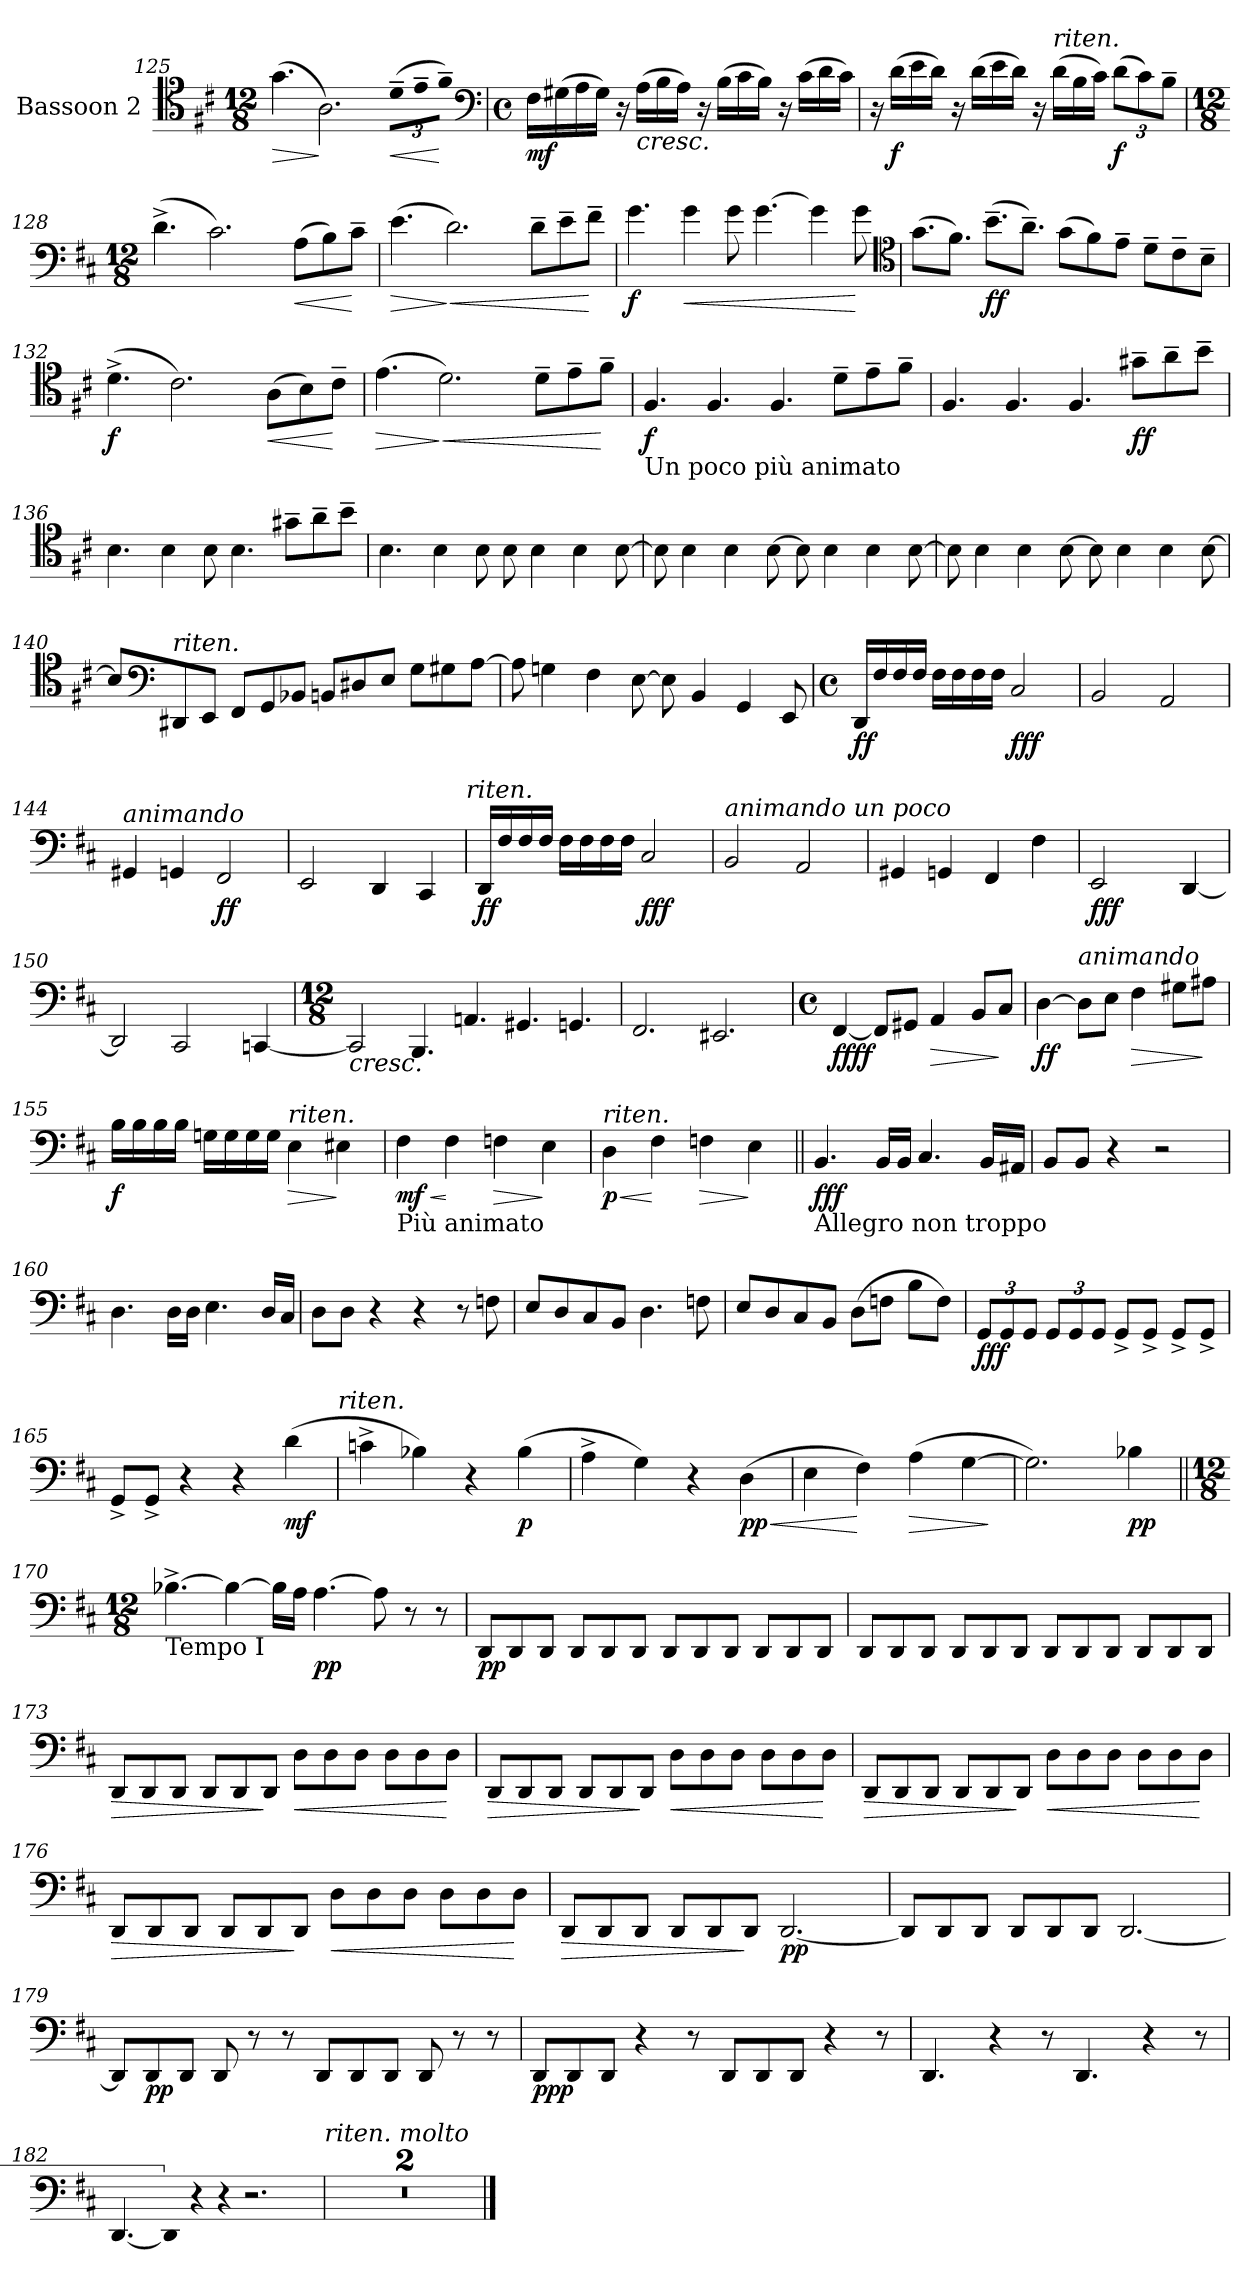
**kern	**dynam
*part1	*part1
*staff1	*staff1
*I"Bassoon 2	*
*I'Bsn	*
*clefC4	*
*k[f#c#]	*
*M12/8	*
=125	=125
!LO:N:vis=4.	!LO:HP:b
(4g\	>
!LO:N:vis=2.	!
2A\)	]
!LO:N:vis=8	!LO:HP:b
(12d~\L	<
!LO:N:vis=8	!
12e~\	.
!LO:N:vis=8	!
12f#~\J)	[
*clefF4	*
=126	=126
*M4/4	*
*met(c)	*
16F#\LL	mf
(16G#X\	.
16A\	.
16G#\JJ)	.
16r	.
!LO:TX:b:i:t=cresc.	!
(16A\LL	.
16B\	.
16A\JJ)	.
16r	.
(16B\LL	.
16c#\	.
16B\JJ)	.
16r	.
(16c#\LL	.
16d\	.
16c#\JJ)	.
=127	=127
16r	.
(16d\LL	f
16e\	.
16d\JJ)	.
16r	.
(16d\LL	.
16e\	.
16d\JJ)	.
16r	.
!LO:TX:a:i:t=riten.	!
(16d\LL	.
16B\	.
16c#\JJ)	.
(12d\L	f
12c#\)	.
12B~\J	.
=128	=128
*M12/8	*
(4.d^\	.
2.c#\)	.
!	!LO:HP:b
(8A\L	<
8B\)	.
8c#~\J	[
=129	=129
!	!LO:HP:b
(4.e\	>
!	!LO:HP:n=1:b
2.d\)	] <
8d~\L	.
8e~\	.
8f#~\J	[
=130	=130
4.g\	f
!	!LO:HP:b
4g\	<
8g\	.
[4.g\	.
4g\]	.
8g\	[
*clefC4	*
=131	=131
(8.g\L	.
8.f#\J)	.
(8.b~\L	ff
8.a~\J)	.
(8g\L	.
8f#\)	.
8e~\J	.
8d~\L	.
8c#~\	.
8B~\J	.
=132	=132
(4.d^\	f
2.c#\)	.
!	!LO:HP:b
(8A\L	<
8B\)	.
8c#~\J	[
=133	=133
!	!LO:HP:b
(4.e\	>
!	!LO:HP:n=1:b
2.d\)	] <
8d~\L	.
8e~\	.
8f#~\J	[
=134	=134
!LO:TX:b:t=Un poco più animato	!
4.F#/	f
4.F#/	.
4.F#/	.
8d~\L	.
8e~\	.
8f#~\J	.
=135	=135
4.F#/	.
4.F#/	.
4.F#/	.
8g#X~\L	ff
8a~\	.
8b~\J	.
=136	=136
4.B\	.
4B\	.
8B\	.
4.B\	.
8g#X~\L	.
8a~\	.
8b~\J	.
=137	=137
4.B\	.
4B\	.
8B\	.
8B\	.
4B\	.
4B\	.
[8B\	.
=138	=138
8B\]	.
4B\	.
4B\	.
[8B\	.
8B\]	.
4B\	.
4B\	.
[8B\	.
=139	=139
8B\]	.
4B\	.
4B\	.
[8B\	.
8B\]	.
4B\	.
4B\	.
[8B\	.
=140	=140
8B/L]	.
*clefF4	*
!LO:TX:a:i:t=riten.	!
8DD#X/	.
8EE/J	.
8FF#/L	.
8GG/	.
8BB-X/J	.
8BBn/L	.
8D#X/	.
8E/J	.
8G\L	.
8G#X\	.
[8A\J	.
=141	=141
8A\]	.
4Gn\	.
4F#\	.
[8E\	.
8E\]	.
4BB/	.
4GG/	.
8EE/	.
=142	=142
*M4/4	*
*met(c)	*
*MM72	*
16DD/LL	ff
16F#/	.
16F#/	.
16F#/JJ	.
16F#\LL	.
16F#\	.
16F#\	.
16F#\JJ	.
2C#/	fff
=143	=143
2BB/	.
2AA/	.
=144	=144
!LO:TX:a:i:t=animando	!
4GG#X/	.
4GGn/	.
2FF#/	ff
=145	=145
2EE/	.
4DD/	.
4CC#/	.
!LO:TX:a:i:t=riten.	!
=146	=146
16DD/LL	ff
16F#/	.
16F#/	.
16F#/JJ	.
16F#\LL	.
16F#\	.
16F#\	.
16F#\JJ	.
2C#/	fff
=147	=147
!LO:TX:a:i:t=animando un poco	!
2BB/	.
2AA/	.
=148	=148
4GG#X/	.
4GGn/	.
4FF#/	.
4F#\	.
=149	=149
!LO:N:vis=2	!
2.EE/	fff
[4DD/	.
=150	=150
2DD/]	.
!LO:N:vis=2	!
2.CC#/	.
[4CCn/	.
=151	=151
*M12/8	*
!LO:TX:b:i:t=cresc.	!
2CC/]	.
4.BBB/	.
4.AAn/	.
4.GG#X/	.
4.GGn/	.
=152	=152
2.FF#/	.
2.EE#X/	.
=153	=153
*M4/4	*
*met(c)	*
*MM72	*
[4FF#/	ffff
8FF#/L]	.
8GG#X/J	.
!	!LO:HP:b
4AA/	>
8BB/L	.
8C#/J	]
=154	=154
[4D\	ff
!LO:TX:a:i:t=animando	!
8D\L]	.
8E\J	.
!	!LO:HP:b
4F#\	>
8G#X\L	.
8A#X\J	]
=155	=155
16B\LL	f
16B\	.
16B\	.
16B\JJ	.
16Gn\LL	.
16G\	.
16G\	.
16G\JJ	.
!LO:TX:a:i:t=riten.	!
!	!LO:HP:b
4E\	>
4E#X\	]
=156	=156
!LO:TX:b:t=Più animato	!
!	!LO:HP:b
4F#\	< mf
4F#\	[
!	!LO:HP:b
4Fn\	>
4E\	]
=157	=157
!LO:TX:a:i:t=riten.	!
!	!LO:HP:b
4D\	< p
4F#\	[
!	!LO:HP:b
4Fn\	>
4E\	]
=158||	=158||
!LO:TX:b:t=Allegro non troppo	!
4.BB/	fff
16BB/LL	.
16BB/JJ	.
4.C#/	.
16BB/LL	.
16AA#X/JJ	.
=159	=159
8BB/L	.
8BB/J	.
4r	.
2r	.
=160	=160
4.D\	.
16D\LL	.
16D\JJ	.
4.E\	.
16D/LL	.
16C#/JJ	.
=161	=161
8D\L	.
8D\J	.
4r	.
4r	.
8r	.
8Fn\	.
=162	=162
8E/L	.
8D/	.
8C#/	.
8BB/J	.
4.D\	.
8Fn\	.
=163	=163
8E/L	.
8D/	.
8C#/	.
8BB/J	.
(8D\L	.
8Fn\J	.
8B\L	.
8F\J)	.
=164	=164
12GG/L	fff
12GG/	.
12GG/J	.
12GG/L	.
12GG/	.
12GG/J	.
8GG^/L	.
8GG^/J	.
8GG^/L	.
8GG^/J	.
=165	=165
8GG^/L	.
8GG^/J	.
4r	.
4r	.
(4d\	mf
!LO:TX:a:i:t=riten.	!
=166	=166
4cn^\	.
4B-X\)	.
4r	.
(4B-\	p
=167	=167
4A^\	.
4G\)	.
4r	.
!	!LO:HP:b
(4D\	< pp
=168	=168
4E\	.
4F#\)	[
!	!LO:HP:b
(4A\	>
[4G\	.
.	]
=169	=169
2.G\])	.
4B-X\	pp
=170||	=170||
*M12/8	*
!LO:TX:b:t=Tempo I	!
[4.B-X^\	.
4B-\_	.
16B-\LL]	.
16A\JJ	.
[4.A\	pp
8A\]	.
8r	.
8r	.
=171	=171
8DD/L	pp
8DD/	.
8DD/J	.
8DD/L	.
8DD/	.
8DD/J	.
8DD/L	.
8DD/	.
8DD/J	.
8DD/L	.
8DD/	.
8DD/J	.
=172	=172
8DD/L	.
8DD/	.
8DD/J	.
8DD/L	.
8DD/	.
8DD/J	.
8DD/L	.
8DD/	.
8DD/J	.
8DD/L	.
8DD/	.
8DD/J	.
=173	=173
!	!LO:HP:b
8DD/L	>
8DD/	.
8DD/J	.
8DD/L	.
8DD/	.
8DD/J	]
!	!LO:HP:b
8D\L	<
8D\	.
8D\J	.
8D\L	.
8D\	.
8D\J	[
=174	=174
!	!LO:HP:b
8DD/L	>
8DD/	.
8DD/J	.
8DD/L	.
8DD/	.
8DD/J	]
!	!LO:HP:b
8D\L	<
8D\	.
8D\J	.
8D\L	.
8D\	.
8D\J	[
=175	=175
!	!LO:HP:b
8DD/L	>
8DD/	.
8DD/J	.
8DD/L	.
8DD/	.
8DD/J	]
!	!LO:HP:b
8D\L	<
8D\	.
8D\J	.
8D\L	.
8D\	.
8D\J	[
=176	=176
!	!LO:HP:b
8DD/L	>
8DD/	.
8DD/J	.
8DD/L	.
8DD/	.
8DD/J	]
!	!LO:HP:b
8D\L	<
8D\	.
8D\J	.
8D\L	.
8D\	.
8D\J	[
=177	=177
!	!LO:HP:b
8DD/L	>
8DD/	.
8DD/J	.
8DD/L	.
8DD/	.
8DD/J	]
[2.DD/	pp
=178	=178
8DD/L]	.
8DD/	.
8DD/J	.
8DD/L	.
8DD/	.
8DD/J	.
[2.DD/	.
=179	=179
8DD/L]	.
8DD/	pp
8DD/J	.
8DD/	.
8r	.
8r	.
8DD/L	.
8DD/	.
8DD/J	.
8DD/	.
8r	.
8r	.
=180	=180
8DD/L	ppp
8DD/	.
8DD/J	.
4r	.
8r	.
8DD/L	.
8DD/	.
8DD/J	.
4r	.
8r	.
=181	=181
4.DD/	.
4r	.
8r	.
4.DD/	.
4r	.
8r	.
=182	=182
!LO:N:vis=4.	!
[4DD/	.
!LO:N:vis=8	!
12DD/]	.
!LO:N:vis=8	!
12r	.
!LO:N:vis=8	!
12r	.
!LO:N:vis=2.	!
2r	.
!LO:TX:a:i:t=riten. molto	!
=183	=183
1.r	.
=184	=184
1.r;<	.
==	==
*-	*-
